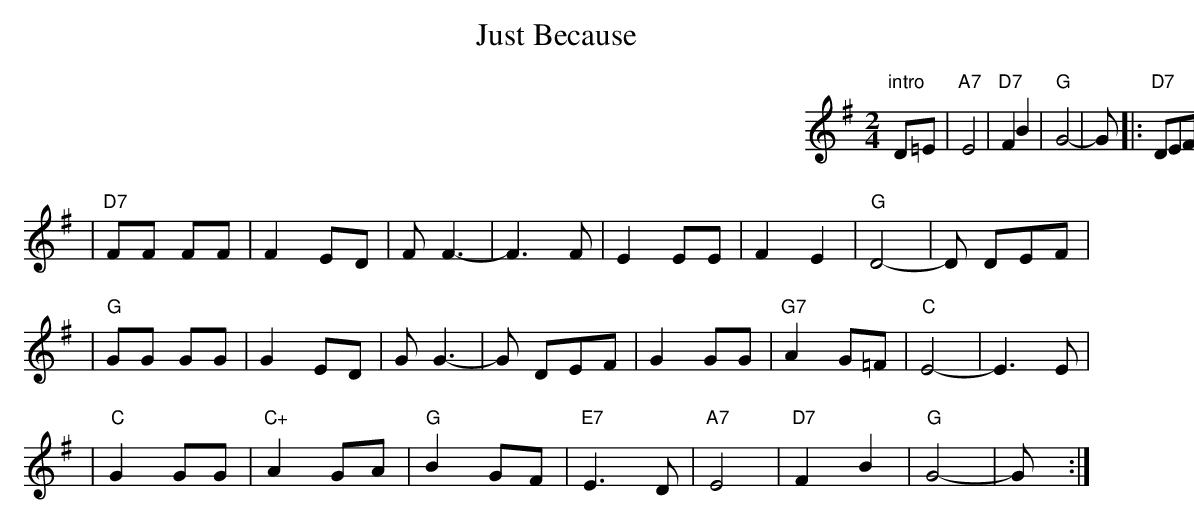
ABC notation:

X:1
T: Just Because
M: 2/4
L: 1/8
K: G
"intro"D=E | "A7"E4 | "D7"F2 B2 | "G"G4- | G |: "D7"DEF |
|  "G"GG GG |    G2 ED  |    G G3- | G DEF \
|     GG GG |    G2 ED  |"D7"F4-   | F3  D |
| "D7"FF FF |    F2 ED  |    F F3- | F3  F \
|     E2 EE |    F2 E2  | "G"D4-   | D DEF |
|  "G"GG GG |    G2 ED  |    G G3- | G DEF \
|     G2 GG |"G7"A2 G=F | "C"E4-   | E3  E |
|  "C"G2 GG |"C+"A2 GA  | "G"B2 GF | "E7"E3 D \
| "A7"E4    |"D7"F2 B2  | "G"G4-   | G  y :|
